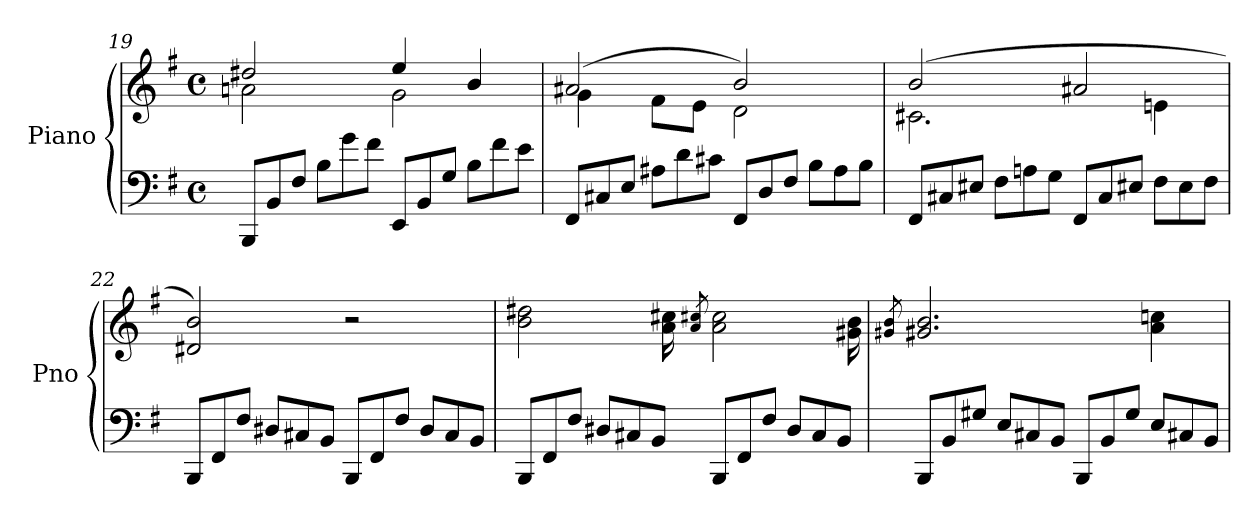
**kern	**kern
*part1	*part1
*staff2	*staff1
*I"Piano	*
*I'Pno	*
!!LO:LB:g=z
*clefF4	*clefG2
*k[f#]	*k[f#]
*M4/4	*M4/4
*met(c)	*met(c)
*Xtuplet	*
=19	=19
*	*^
12BBB/L	2dd#X/	2an\
12BB/	.	.
12F#/J	.	.
12B\L	.	.
12g\	.	.
12f#\J	.	.
12EE/L	4ee/	2g\
12BB/	.	.
12G/J	.	.
12B\L	4b/	.
12f#\	.	.
12e\J	.	.
=20	=20	=20
12FF#/L	(>2a#X/	4g\
12C#X/	.	.
12E/J	.	.
12A#X\L	.	8f#\L
12d\	.	.
.	.	8e\J
12c#X\J	.	.
12FF#/L	2b/)	2d\
12D/	.	.
12F#/J	.	.
12B\L	.	.
12A#\	.	.
12B\J	.	.
=21	=21	=21
12FF#/L	(>2b/	2.c#X\
12C#X/	.	.
12E#X/J	.	.
12F#\L	.	.
12An\	.	.
12G\J	.	.
12FF#/L	2a#X/	.
12C#/	.	.
12E#X/J	.	.
12F#\L	.	4en\
12E#\	.	.
12F#\J	.	.
*	*v	*v
!!LO:LB:g=z
=22	=22
12BBB/L	2d#X/ 2b/)
12FF#/	.
12F#/J	.
12D#X/L	.
12C#X/	.
12BB/J	.
12BBB/L	2r
12FF#/	.
12F#/J	.
12D#/L	.
12C#/	.
12BB/J	.
=23	=23
*	*^
12BBB/L	2b\ 2dd#X\	4..ryy
12FF#/	.	.
12F#/J	.	.
12D#X/L	.	.
12C#X/	.	.
12BB/J	.	.
.	.	16a! 16cc#X!
.	8qa/ 8qcc#X/	.
12BBB/L	2a\ 2cc#\	4..ryy
12FF#/	.	.
12F#/J	.	.
12D#/L	.	.
12C#/	.	.
12BB/J	.	.
.	.	16g#X! 16b!
*	*v	*v
=24	=24
.	8qg#X/ 8qb/
12BBB/L	2.g#/ 2.b/
12BB/	.
12G#X/J	.
12E/L	.
12C#X/	.
12BB/J	.
12BBB/L	.
12BB/	.
12G#/J	.
12E/L	4a\ 4ccn\
12C#X/	.
12BB/J	.
=	=
*-	*-
